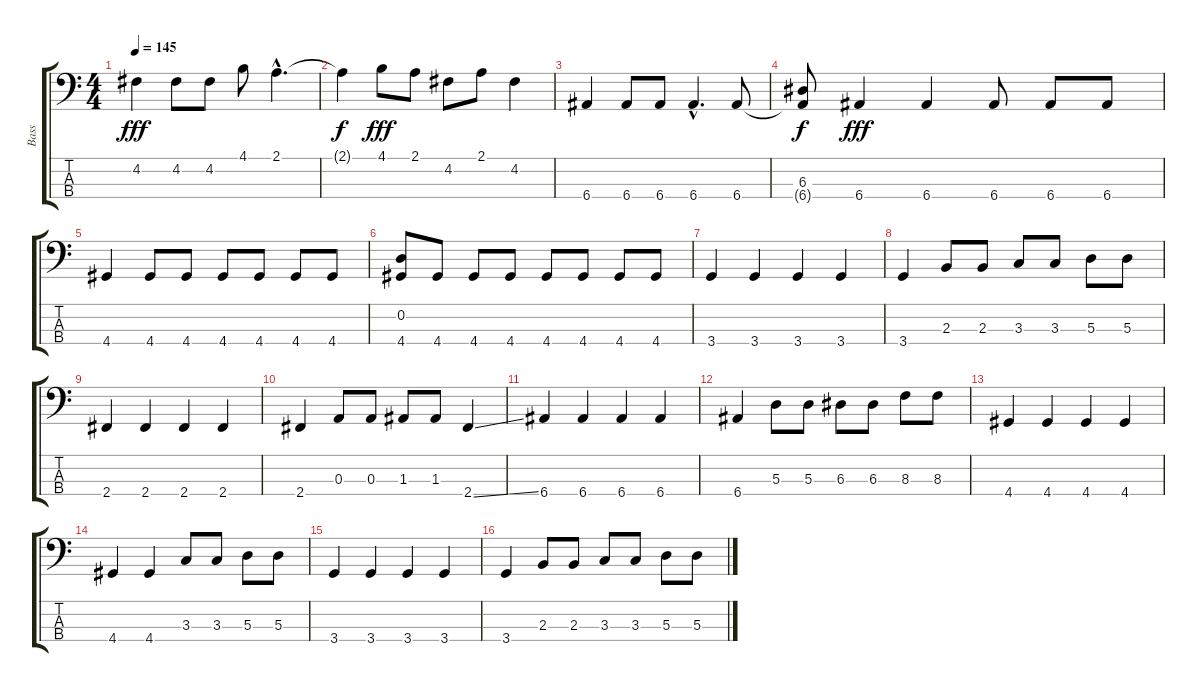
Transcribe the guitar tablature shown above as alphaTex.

\track ("Bass" "Bass") {instrument electricbasspick}
\staff {score tabs}
\tuning (G2 D2 A1 E1) {hide}
\ts (4 4)
\tempo 145
\clef f4
\ks c
4.2.4{dy fff} 4.2.8 4.2.8 4.1.8 2.1{hac}.4{d} |
2.1{t}.4{dy f} 4.1.8{dy fff} 2.1.8 4.2.8 2.1.8 4.2.4 |
6.4.4 6.4.8 6.4.8 6.4{hac}.4{d} 6.4.8 |
(6.3 6.4{t}).8{dy f} 6.4.4{dy fff} 6.4.4 6.4.8 6.4.8 6.4.8 |
4.4.4 4.4.8 4.4.8 4.4.8 4.4.8 4.4.8 4.4.8 |
(0.2 4.4).8 4.4.8 4.4.8 4.4.8 4.4.8 4.4.8 4.4.8 4.4.8 |
3.4.4{volume 14} 3.4.4 3.4.4 3.4.4 |
3.4.4 2.3.8 2.3.8 3.3.8 3.3.8 5.3.8 5.3.8 |
2.4.4{volume 12} 2.4.4 2.4.4 2.4.4 |
2.4.4 0.3.8 0.3.8 1.3.8 1.3.8 2.4{ss}.4 |
6.4.4{volume 10} 6.4.4 6.4.4 6.4.4 |
6.4.4 5.3.8 5.3.8 6.3.8 6.3.8 8.3.8 8.3.8 |
4.4.4{volume 8} 4.4.4 4.4.4 4.4.4 |
4.4.4 4.4.4 3.3.8 3.3.8 5.3.8 5.3.8 |
3.4.4{volume 6} 3.4.4 3.4.4 3.4.4 |
3.4.4 2.3.8 2.3.8 3.3.8 3.3.8 5.3.8 5.3.8
